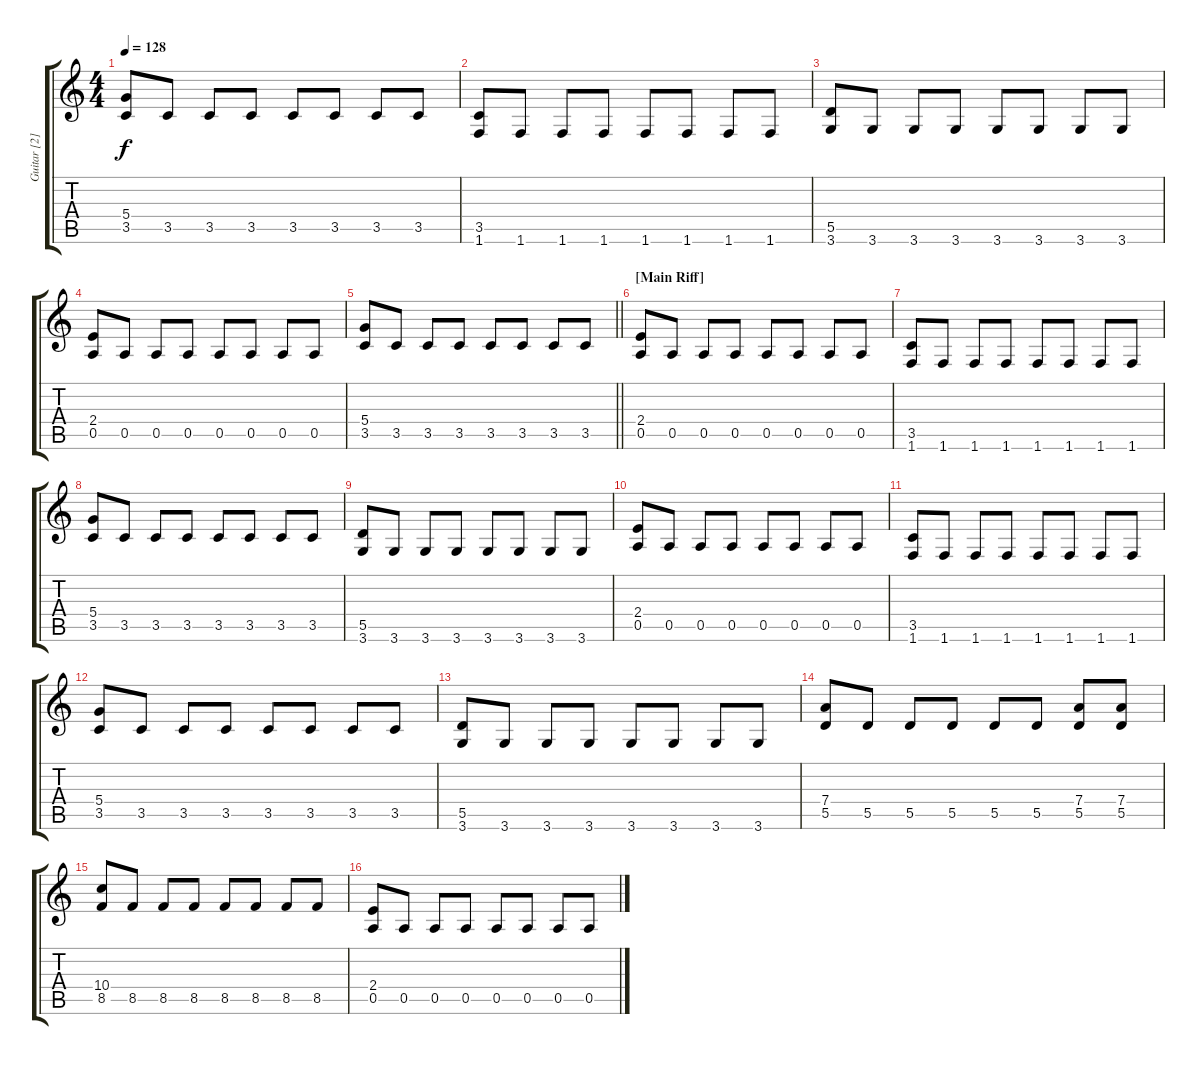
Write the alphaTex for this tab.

\track ("Guitar [2]" "Guitar [2]") {instrument distortionguitar}
\staff {score tabs}
\tuning (E4 B3 G3 D3 A2 E2) {hide}
\ts (4 4)
\tempo 128
\clef g2
\ks c
(5.4 3.5).8{dy f} 3.5.8 3.5.8 3.5.8 3.5.8 3.5.8 3.5.8 3.5.8 |
(3.5 1.6).8 1.6.8 1.6.8 1.6.8 1.6.8 1.6.8 1.6.8 1.6.8 |
(5.5 3.6).8 3.6.8 3.6.8 3.6.8 3.6.8 3.6.8 3.6.8 3.6.8 |
(2.4 0.5).8 0.5.8 0.5.8 0.5.8 0.5.8 0.5.8 0.5.8 0.5.8 |
\barLineRight lightlight
(5.4 3.5).8 3.5.8 3.5.8 3.5.8 3.5.8 3.5.8 3.5.8 3.5.8 |
\section ("" "[Main Riff]")
(2.4 0.5).8 0.5.8 0.5.8 0.5.8 0.5.8 0.5.8 0.5.8 0.5.8 |
(3.5 1.6).8 1.6.8 1.6.8 1.6.8 1.6.8 1.6.8 1.6.8 1.6.8 |
(5.4 3.5).8 3.5.8 3.5.8 3.5.8 3.5.8 3.5.8 3.5.8 3.5.8 |
(5.5 3.6).8 3.6.8 3.6.8 3.6.8 3.6.8 3.6.8 3.6.8 3.6.8 |
(2.4 0.5).8 0.5.8 0.5.8 0.5.8 0.5.8 0.5.8 0.5.8 0.5.8 |
(3.5 1.6).8 1.6.8 1.6.8 1.6.8 1.6.8 1.6.8 1.6.8 1.6.8 |
(5.4 3.5).8 3.5.8 3.5.8 3.5.8 3.5.8 3.5.8 3.5.8 3.5.8 |
(5.5 3.6).8 3.6.8 3.6.8 3.6.8 3.6.8 3.6.8 3.6.8 3.6.8 |
(7.4 5.5).8 5.5.8 5.5.8 5.5.8 5.5.8 5.5.8 (7.4 5.5).8 (7.4 5.5).8 |
(10.4 8.5).8 8.5.8 8.5.8 8.5.8 8.5.8 8.5.8 8.5.8 8.5.8 |
(2.4 0.5).8 0.5.8 0.5.8 0.5.8 0.5.8 0.5.8 0.5.8 0.5.8
